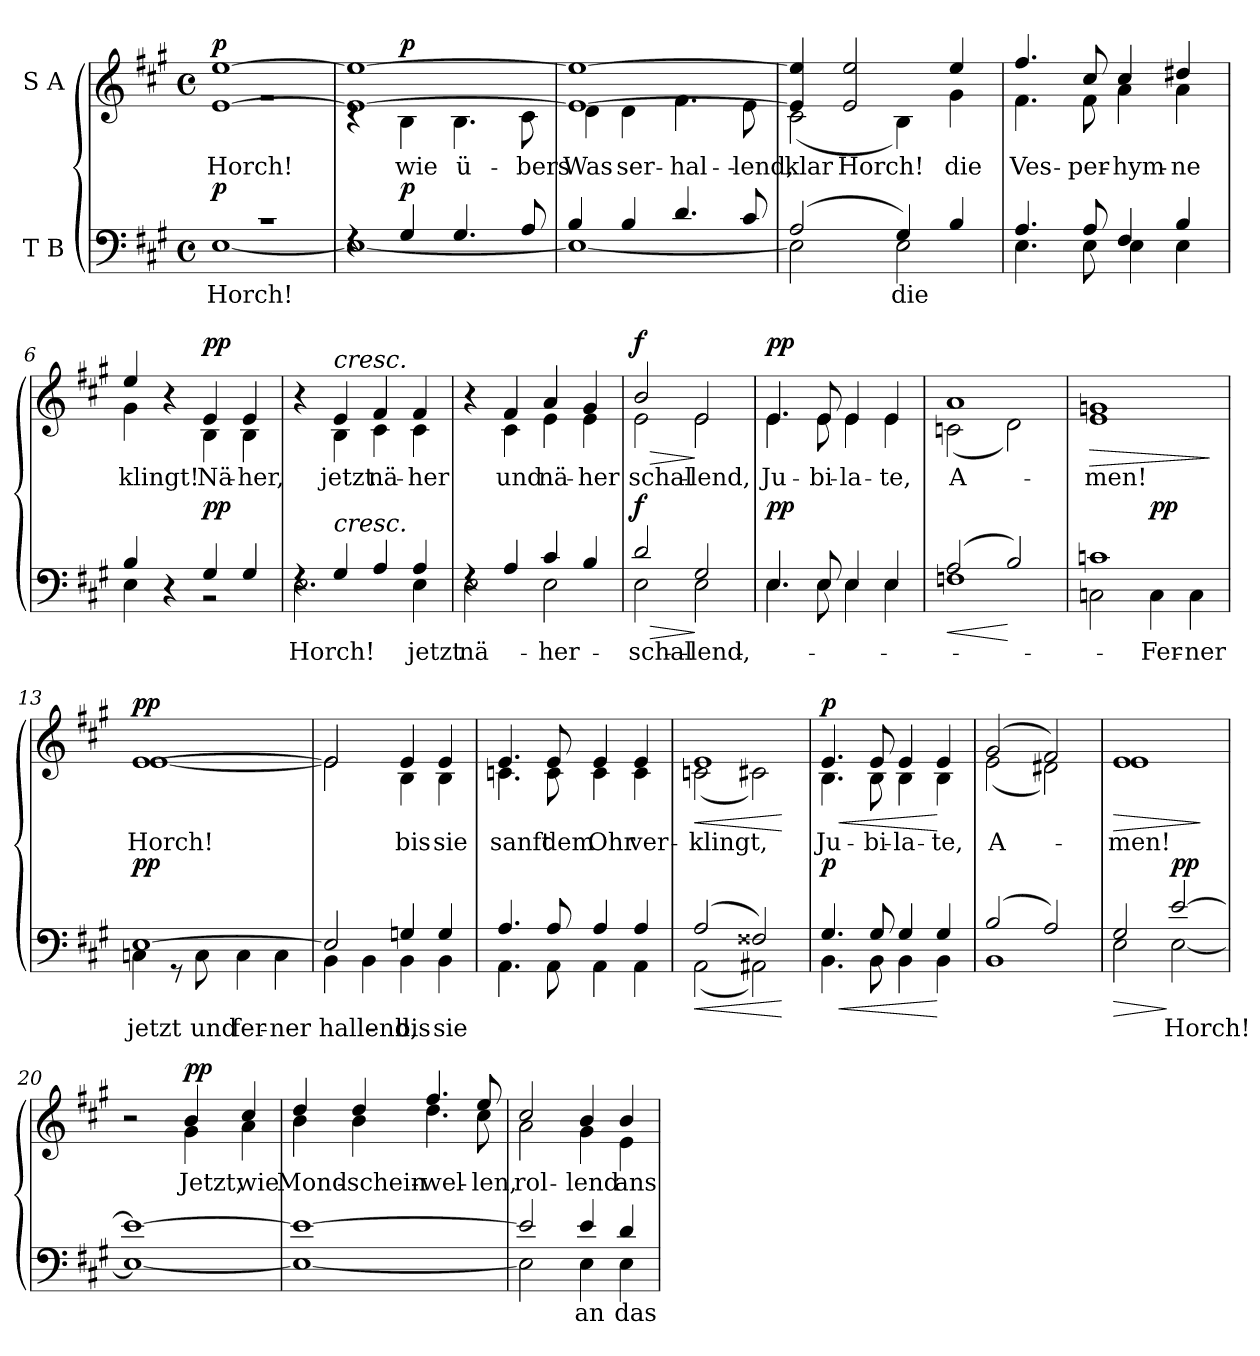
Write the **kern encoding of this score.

**kern	**text	**dynam	**kern	**text	**dynam
*part2	*part2	*part2	*part1	*part1	*part1
*staff2	*staff2	*staff2	*staff1	*staff1	*staff1
*I"T B	*	*	*I"S A	*	*
*clefF4	*	*	*clefG2	*	*
*k[f#c#g#]	*	*	*k[f#c#g#]	*	*
*M4/4	*	*	*M4/4	*	*
*met(c)	*	*	*met(c)	*	*
=1	=1	=1	=1	=1	=1
*^	*	*	*	*	*
!	!	!	!	!LO:TX:a:B:t=Ziemlich schnell	!	!
!	!	!LO:LY:b	!LO:DY:b	!	!LO:LY:b	!LO:DY:a
*	*	*	*	*^	*	*
1r	[1E	Horch!	p	[1e [1ee	1rg	Horch!	p
=2	=2	=2	=2	=2	=2	=2	=2
4rF	1E_	.	.	1e_ 1ee_	4rc	.	.
!	!	!	!LO:DY:a	!	!	!LO:LY:b	!LO:DY:a
4G#/	.	.	p	.	4B\	wie	p
!	!	!	!	!	!	!LO:LY:b	!
4.G#/	.	.	.	.	4.B\	ü-	.
!	!	!	!	!	!	!LO:LY:b	!
8A/	.	.	.	.	8c#\	-bers	.
=3	=3	=3	=3	=3	=3	=3	=3
!	!	!	!	!	!	!LO:LY:b	!
4B/	1E_	.	.	1e_ 1ee_	4d\	Was-	.
!	!	!	!	!	!	!LO:LY:b	!
4B/	.	.	.	.	4d\	-ser	.
!	!	!	!	!	!	!LO:LY:b	!
4.d/	.	.	.	.	4.f#\	hal-	.
!	!	!	!	!	!	!LO:LY:b	!
8c#/	.	.	.	.	8e\	-lend,	.
=4	=4	=4	=4	=4	=4	=4	=4
!	!	!	!	!	!	!LO:LY:b	!
(2A/	2E\]	.	.	4e/] 4ee/]	(2c#\	klar	.
!	!	!	!	!	!	!LO:LY:b	!
.	.	.	.	2e/ 2ee/	.	Horch!	.
!	!	!LO:LY:b	!	!	!	!	!
4G#/)	2E\	die	.	.	4B\)	.	.
!	!	!	!	!	!	!LO:LY:b	!
!	!	!	!	!	!	!LO:LY:b	!
4B/	.	.	.	4ee/	4g#\	die	.
!!LO:LB:g=z	!!
=5	=5	=5	=5	=5	=5	=5	=5
!	!	!	!	!	!	!LO:LY:b	!
4.A/	4.E\	.	.	4.ff#/	4.f#\	Ves-	.
!	!	!	!	!	!	!LO:LY:b	!
8A/	8E\	.	.	8cc#/	8f#\	-per-	.
!	!	!	!	!	!	!LO:LY:b	!
4F#/	4E\	.	.	4cc#/	4a\	-hym-	.
!	!	!	!	!	!	!LO:LY:b	!
4B/	4E\	.	.	4dd#X/	4a\	-ne	.
=6	=6	=6	=6	=6	=6	=6	=6
!	!	!	!	!	!	!LO:LY:b	!
4B/	4E\	.	.	4ee/	4g#\	klingt!	.
4r	4ryy	.	.	4r	4ryy	.	.
!	!	!	!LO:DY:a	!	!	!LO:LY:b	!LO:DY:a
4G#/	2r	.	pp	4e/	4B\	Nä-	pp
!	!	!	!	!	!	!LO:LY:b	!
4G#/	.	.	.	4e/	4B\	-her,	.
=7	=7	=7	=7	=7	=7	=7	=7
!	!	!LO:LY:b	!	!	!	!	!
4rF	2.E\	Horch!	.	4r	4ryy	.	.
!	!	!	!	!LO:TX:a:i:t=cresc.	!	!	!
!LO:TX:a:i:t=cresc.	!	!	!	!	!	!	!
!	!	!	!	!	!	!LO:LY:b	!
4G#/	.	.	.	4e/	4B\	jetzt	.
!	!	!	!	!	!	!LO:LY:b	!
4A/	.	.	.	4f#/	4c#\	nä-	.
!	!	!LO:LY:b	!	!	!	!LO:LY:b	!
4A/	4E\	jetzt	.	4f#/	4c#\	-her	.
=8	=8	=8	=8	=8	=8	=8	=8
!	!	!LO:LY:b	!	!	!	!	!
4rF	2E\	nä-	.	4r	4ryy	.	.
!	!	!	!	!	!	!LO:LY:b	!
4A/	.	.	.	4f#/	4c#\	und	.
!	!	!LO:LY:b	!	!	!	!LO:LY:b	!
4c#/	2E\	-her	.	4a/	4e\	nä-	.
!	!	!	!	!	!	!LO:LY:b	!
4B/	.	.	.	4g#/	4e\	-her	.
=9	=9	=9	=9	=9	=9	=9	=9
!	!	!LO:LY:b	!LO:HP:b	!	!	!LO:LY:b	!LO:HP:b
!	!	!	!LO:DY:n=1:a	!	!	!	!LO:DY:n=1:a
2d/	2E\	schal-	> f	2b/	2e\	schal-	> f
!	!	!LO:LY:b	!	!	!	!LO:LY:b	!
2G#/	2E\	-lend,	]	2e/	2e\	-lend,	]
!!LO:LB:g=z	!!
=10	=10	=10	=10	=10	=10	=10	=10
!	!	!	!LO:DY:a	!	!	!LO:LY:b	!LO:DY:a
4.E/	4.E\	.	pp	4.e/	4.e\	Ju-	pp
!	!	!	!	!	!	!LO:LY:b	!
8E/	8E\	.	.	8e/	8e\	-bi-	.
!	!	!	!	!	!	!LO:LY:b	!
4E/	4E\	.	.	4e/	4e\	-la-	.
!	!	!	!	!	!	!LO:LY:b	!
4E/	4E\	.	.	4e/	4e\	-te,	.
=11	=11	=11	=11	=11	=11	=11	=11
!	!	!	!LO:HP:b	!	!	!LO:LY:b	!
(2A/	1Fn	.	<	1a	(2cn\	A-	.
2B/)	.	.	[	.	2d\)	.	.
=12	=12	=12	=12	=12	=12	=12	=12
!	!	!	!	!	!	!LO:LY:b	!LO:HP:b
1cn	2Cn\	.	.	1gn	1e	-men!	>
!	!	!LO:LY:b	!LO:DY:b	!	!	!	!
.	4C\	Fer-	pp	.	.	.	.
!	!	!LO:LY:b	!	!	!	!	!
.	4C\	-ner	.	.	.	.	.
*v	*v	*	*	*	*	*	*
*	*	*	*v	*v	*	*
.	.	.	.	.	]
=13	=13	=13	=13	=13	=13
*^	*	*	*	*	*
!	!	!LO:LY:b	!LO:DY:a	!	!LO:LY:b	!LO:DY:a
*	*	*	*	*^	*	*
[1E	4Cn\	jetzt	pp	[1e	[1e	Horch!	pp
.	8r	.	.	.	.	.	.
!	!	!LO:LY:b	!	!	!	!	!
.	8C\	und	.	.	.	.	.
!	!	!LO:LY:b	!	!	!	!	!
.	4C\	fer-	.	.	.	.	.
!	!	!LO:LY:b	!	!	!	!	!
.	4C\	-ner	.	.	.	.	.
=14	=14	=14	=14	=14	=14	=14	=14
!	!	!LO:LY:b	!	!	!	!	!
2E/]	4BB\	hal-	.	2e/]	2e\]	.	.
!	!	!LO:LY:b	!	!	!	!	!
.	4BB\	-lend,	.	.	.	.	.
!	!	!LO:LY:b	!	!	!	!LO:LY:b	!
4Gn/	4BB\	bis	.	4e/	4B\	bis	.
!	!	!LO:LY:b	!	!	!	!LO:LY:b	!
4G/	4BB\	sie	.	4e/	4B\	sie	.
!!LO:LB:g=z	!!
=15	=15	=15	=15	=15	=15	=15	=15
!	!	!	!	!	!	!LO:LY:b	!
4.A/	4.AA\	.	.	4.e/	4.cn\	sanft	.
!	!	!	!	!	!	!LO:LY:b	!
8A/	8AA\	.	.	8e/	8c\	dem	.
!	!	!	!	!	!	!LO:LY:b	!
4A/	4AA\	.	.	4e/	4c\	Ohr	.
!	!	!	!	!	!	!LO:LY:b	!
4A/	4AA\	.	.	4e/	4c\	ver-	.
=16	=16	=16	=16	=16	=16	=16	=16
!	!	!	!LO:HP:b	!	!	!LO:LY:b	!LO:HP:b
(2A/	(2AA\	.	<	1e	(2cn\	-klingt,	<
2F##X/)	2AA#X\)	.	.	.	2c#X\)	.	.
*v	*v	*	*	*	*	*	*
*	*	*	*v	*v	*	*
.	.	[	.	.	[
=17	=17	=17	=17	=17	=17
!	!	!LO:HP:b	!	!LO:LY:b	!LO:HP:b
*^	*	*	*^	*	*
!	!	!	!LO:DY:n=1:a	!	!	!	!LO:DY:n=1:a
4.G#/	4.BB\	.	< p	4.e/	4.B\	Ju-	< p
!	!	!	!	!	!	!LO:LY:b	!
8G#/	8BB\	.	.	8e/	8B\	-bi-	.
!	!	!	!	!	!	!LO:LY:b	!
4G#/	4BB\	.	.	4e/	4B\	-la-	.
!	!	!	!	!	!	!LO:LY:b	!
4G#/	4BB\	.	[	4e/	4B\	-te,	[
=18	=18	=18	=18	=18	=18	=18	=18
!	!	!	!	!	!	!LO:LY:b	!
(2B/	1BB	.	.	(2g#/	(2e\	A-	.
2A/)	.	.	.	2f#/)	2d#X\)	.	.
=19	=19	=19	=19	=19	=19	=19	=19
!	!	!	!LO:HP:b	!	!	!LO:LY:b	!LO:HP:b
2G#/	2E\	.	>	1e	1e	-men!	>
!	!	!LO:LY:b	!LO:DY:n=1:a	!	!	!	!
[2e/	[2E\	Horch!	] pp	.	.	.	.
*v	*v	*	*	*	*	*	*
*	*	*	*v	*v	*	*
.	.	.	.	.	]
!!LO:PB:g=z
=20	=20	=20	=20	=20	=20
*^	*	*	*^	*	*
1e_	1E_	.	.	2r	2ryy	.	.
!	!	!	!	!	!	!LO:LY:b	!LO:DY:a
.	.	.	.	4b/	4g#\	Jetzt,	pp
!	!	!	!	!	!	!LO:LY:b	!
.	.	.	.	4cc#/	4a\	wie	.
=21	=21	=21	=21	=21	=21	=21	=21
!	!	!	!	!	!	!LO:LY:b	!
1e_	1E_	.	.	4dd/	4b\	Mond-	.
!	!	!	!	!	!	!LO:LY:b	!
.	.	.	.	4dd/	4b\	-schein-	.
!	!	!	!	!	!	!LO:LY:b	!
.	.	.	.	4.ff#/	4.dd\	-wel-	.
!	!	!	!	!	!	!LO:LY:b	!
.	.	.	.	8ee/	8cc#\	-len,	.
=22	=22	=22	=22	=22	=22	=22	=22
!	!	!	!	!	!	!LO:LY:b	!
2e/]	2E\]	.	.	2cc#/	2a\	rol-	.
!	!	!LO:LY:b	!	!	!	!LO:LY:b	!
4e/	4E\	an	.	4b/	4g#\	-lend	.
!	!	!LO:LY:b	!	!	!	!LO:LY:b	!
4d/	4E\	das	.	4b/	4e\	ans	.
*v	*v	*	*	*	*	*	*
*	*	*	*v	*v	*	*
=	=	=	=	=	=
*-	*-	*-	*-	*-	*-
